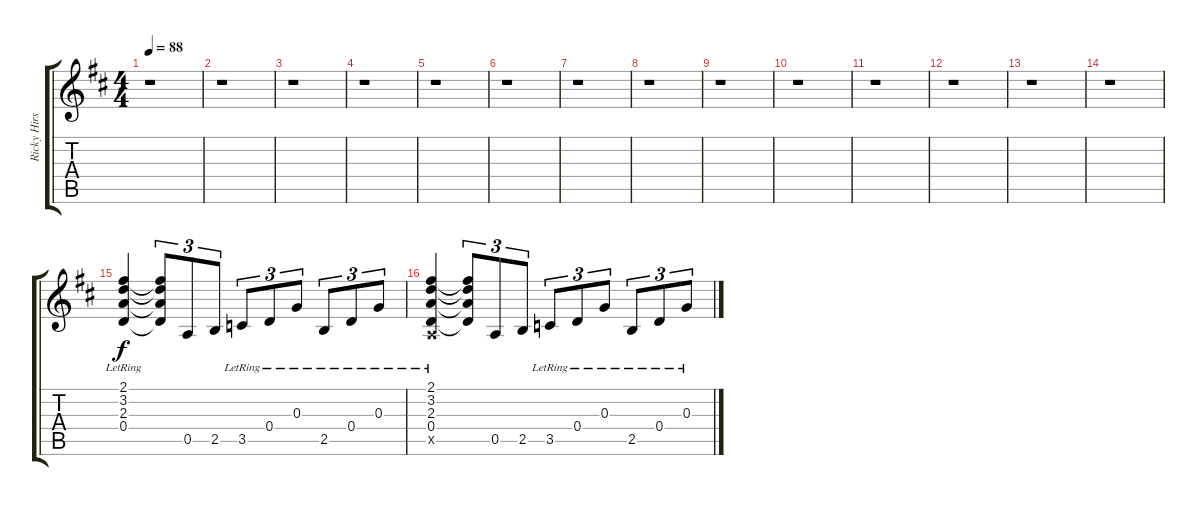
\track ("Ricky Hirsch Guitar " "Ricky Hirs") {instrument overdrivenguitar}
\staff {score tabs}
\tuning (E4 B3 G3 D3 A2 E2) {hide}
\ts (4 4)
\tempo 88
\clef g2
\ks d
r.1{dy f} |
r.1 |
r.1 |
r.1 |
r.1 |
r.1 |
r.1 |
r.1 |
r.1 |
r.1 |
r.1 |
r.1 |
r.1 |
r.1 |
(2.1{lr} 3.2{lr} 2.3{lr} 0.4{lr}).4{volume 11 balance 8} (2.1{t} 3.2{t} 2.3{t} 0.4{t}).8{tu (3 2)} 0.5.8{tu (3 2)} 2.5.8{tu (3 2)} 3.5{lr}.8{tu (3 2)} 0.4{lr}.8{tu (3 2)} 0.3{lr}.8{tu (3 2)} 2.5{lr}.8{tu (3 2)} 0.4{lr}.8{tu (3 2)} 0.3{lr}.8{tu (3 2)} |
(2.1{lr} 3.2{lr} 2.3{lr} 0.4{lr} 0.5{x}).4 (2.1{t} 3.2{t} 2.3{t} 0.4{t}).8{tu (3 2)} 0.5.8{tu (3 2)} 2.5.8{tu (3 2)} 3.5{lr}.8{tu (3 2)} 0.4{lr}.8{tu (3 2)} 0.3{lr}.8{tu (3 2)} 2.5{lr}.8{tu (3 2)} 0.4{lr}.8{tu (3 2)} 0.3{lr}.8{tu (3 2)}
